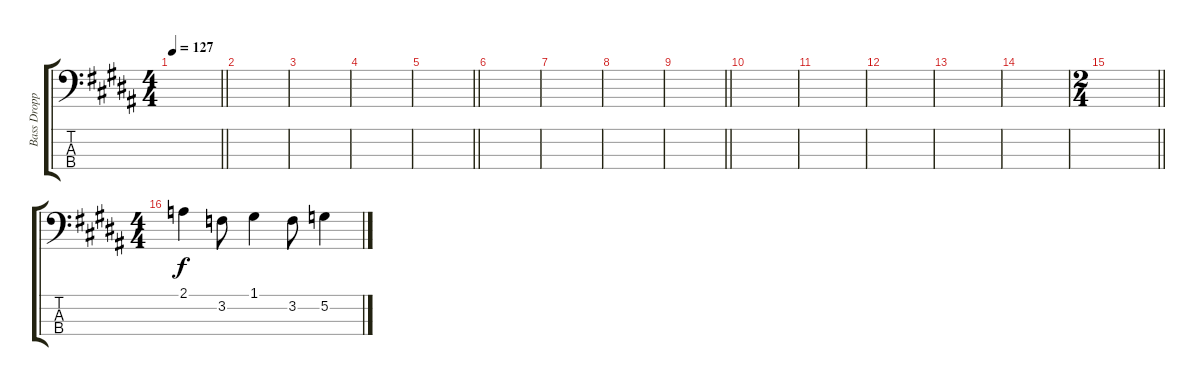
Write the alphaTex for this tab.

\track ("Bass Dropped D" "Bass Dropp") {instrument electricbassfinger}
\staff {score tabs}
\tuning (G2 D2 A1 D1) {hide}
\ts (4 4)
\tempo 127
\clef f4
\barLineRight lightlight
\ks b
|
|
|
|
\barLineRight lightlight
|
|
|
|
\barLineRight lightlight
|
|
|
|
|
|
\ts (2 4)
\barLineRight lightlight
|
\ts (4 4)
2.1.4 3.2.8 1.1.4 3.2.8 5.2.4
